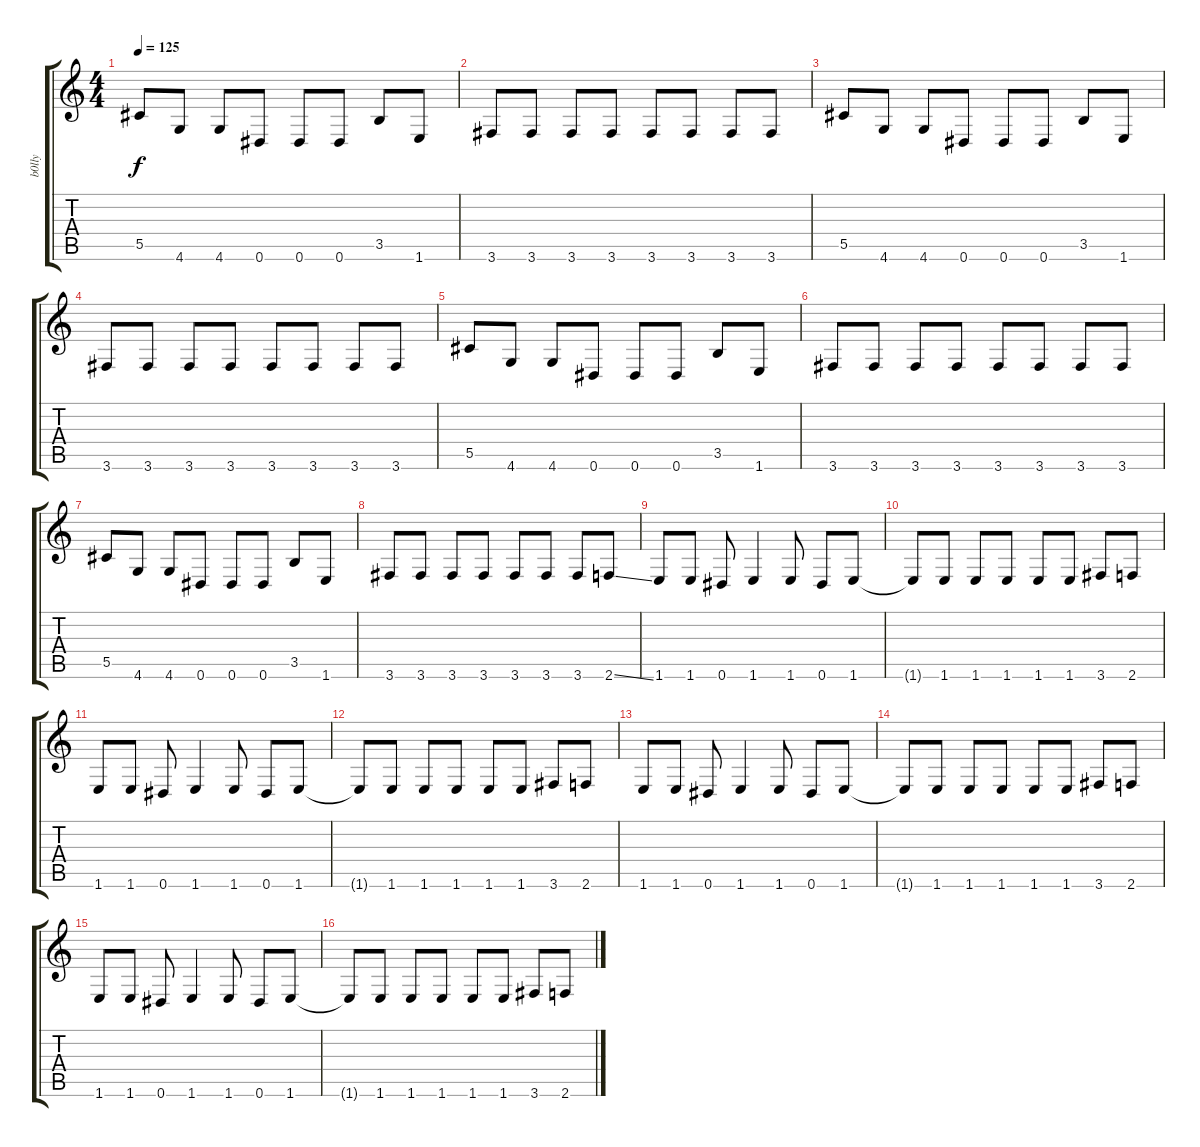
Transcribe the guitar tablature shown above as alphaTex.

\track ("b0lly" "b0lly") {instrument distortionguitar}
\staff {score tabs}
\tuning (Eb4 Bb3 Gb3 Db3 Ab2 Eb2) {hide}
\ts (4 4)
\tempo 125
\clef g2
\ks c
5.5.8{dy f} 4.6.8 4.6.8 0.6.8 0.6.8 0.6.8 3.5.8 1.6.8 |
3.6.8 3.6.8 3.6.8 3.6.8 3.6.8 3.6.8 3.6.8 3.6.8 |
5.5.8{instrument distortionguitar} 4.6.8 4.6.8 0.6.8 0.6.8 0.6.8 3.5.8 1.6.8 |
3.6.8 3.6.8 3.6.8 3.6.8 3.6.8 3.6.8 3.6.8 3.6.8 |
5.5.8 4.6.8 4.6.8 0.6.8 0.6.8 0.6.8 3.5.8 1.6.8 |
3.6.8 3.6.8 3.6.8 3.6.8 3.6.8 3.6.8 3.6.8 3.6.8 |
5.5.8 4.6.8 4.6.8 0.6.8 0.6.8 0.6.8 3.5.8 1.6.8 |
3.6.8 3.6.8 3.6.8 3.6.8 3.6.8 3.6.8 3.6.8 2.6{ss}.8 |
1.6.8 1.6.8 0.6.8 1.6.4 1.6.8 0.6.8 1.6.8 |
1.6{t}.8 1.6.8 1.6.8 1.6.8 1.6.8 1.6.8 3.6.8 2.6.8 |
1.6.8{volume 0} 1.6.8 0.6.8 1.6.4 1.6.8 0.6.8 1.6.8 |
1.6{t}.8 1.6.8 1.6.8 1.6.8 1.6.8 1.6.8 3.6.8 2.6.8 |
1.6.8 1.6.8 0.6.8 1.6.4 1.6.8 0.6.8 1.6.8 |
1.6{t}.8 1.6.8 1.6.8 1.6.8 1.6.8 1.6.8 3.6.8 2.6.8 |
1.6.8 1.6.8 0.6.8 1.6.4 1.6.8 0.6.8 1.6.8 |
1.6{t}.8 1.6.8 1.6.8 1.6.8 1.6.8 1.6.8 3.6.8 2.6.8
